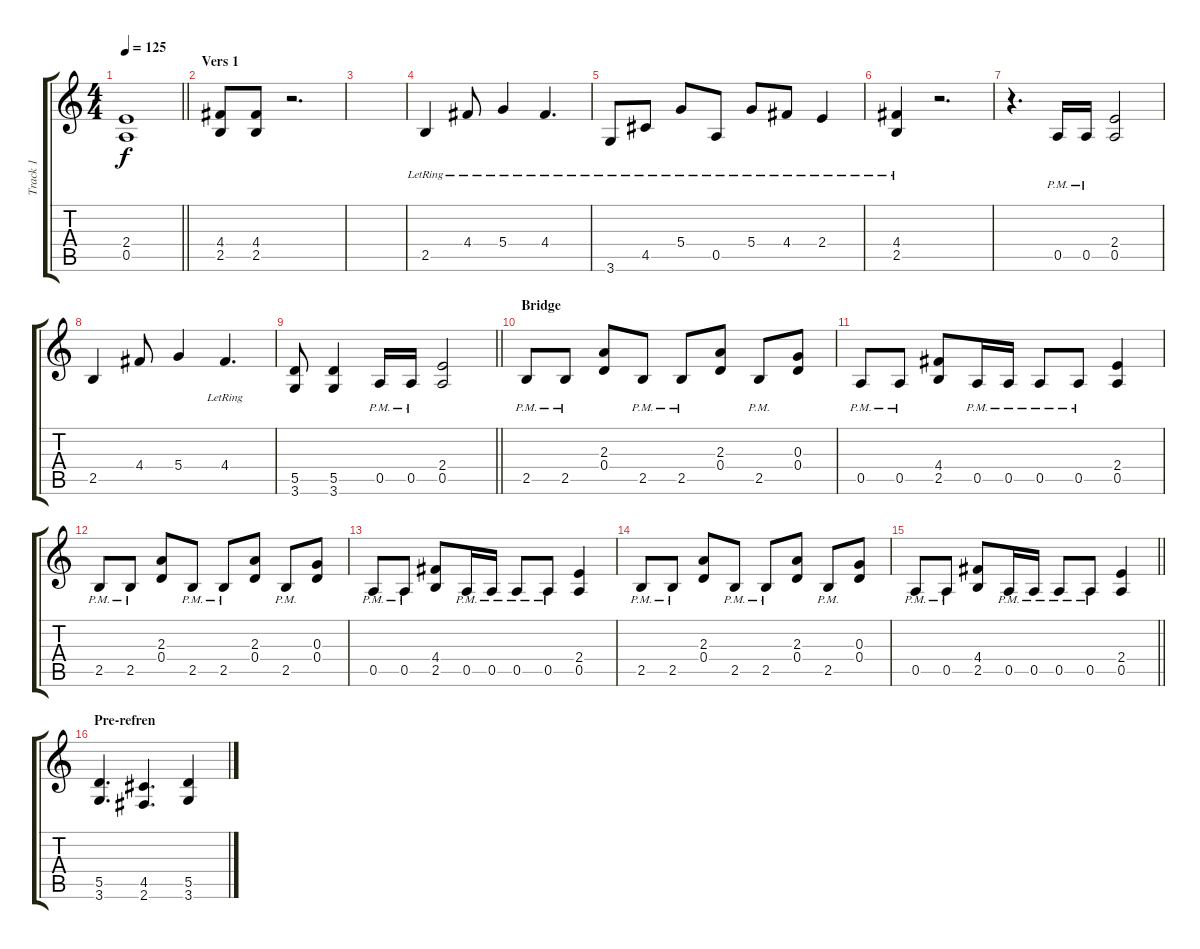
\track ("Track 1" "Track 1") {instrument distortionguitar}
\staff {score tabs}
\tuning (E4 B3 G3 D3 A2 E2) {hide}
\ts (4 4)
\tempo 125
\clef g2
\barLineRight lightlight
\ks c
(2.4 0.5).1{dy f} |
\section ("" "Vers 1")
(4.4 2.5).8 (4.4 2.5).8 r.2{d} |
|
2.5{lr}.4{volume 4 instrument electricguitarclean} 4.4{lr}.8 5.4{lr}.4 4.4{lr}.4{d} |
3.6{lr}.8 4.5{lr}.8 5.4{lr}.8 0.5{lr}.8 5.4{lr}.8 4.4{lr}.8 2.4{lr}.4 |
(4.4{lr} 2.5{lr}).4{volume 16 instrument distortionguitar} r.2{d} |
r.4{d} 0.5{pm}.16 0.5{pm}.16 (2.4 0.5).2 |
2.5.4{volume 4 instrument electricguitarclean} 4.4.8 5.4.4 4.4{lr}.4{d} |
\barLineRight lightlight
(5.5 3.6).8{volume 16 instrument distortionguitar} (5.5 3.6).4 0.5{pm}.16 0.5{pm}.16 (2.4 0.5).2 |
\section ("" "Bridge")
2.5{pm}.8 2.5{pm}.8 (2.3 0.4).8 2.5{pm}.8 2.5{pm}.8 (2.3 0.4).8 2.5{pm}.8 (0.3 0.4).8 |
0.5{pm}.8 0.5{pm}.8 (4.4 2.5).8 0.5{pm}.16 0.5{pm}.16 0.5{pm}.8 0.5{pm}.8 (2.4 0.5).4 |
2.5{pm}.8 2.5{pm}.8 (2.3 0.4).8 2.5{pm}.8 2.5{pm}.8 (2.3 0.4).8 2.5{pm}.8 (0.3 0.4).8 |
0.5{pm}.8 0.5{pm}.8 (4.4 2.5).8 0.5{pm}.16 0.5{pm}.16 0.5{pm}.8 0.5{pm}.8 (2.4 0.5).4 |
2.5{pm}.8 2.5{pm}.8 (2.3 0.4).8 2.5{pm}.8 2.5{pm}.8 (2.3 0.4).8 2.5{pm}.8 (0.3 0.4).8 |
\barLineRight lightlight
0.5{pm}.8 0.5{pm}.8 (4.4 2.5).8 0.5{pm}.16 0.5{pm}.16 0.5{pm}.8 0.5{pm}.8 (2.4 0.5).4 |
\section ("" "Pre-refren")
(5.5 3.6).4{d} (4.5 2.6).4{d} (5.5 3.6).4
